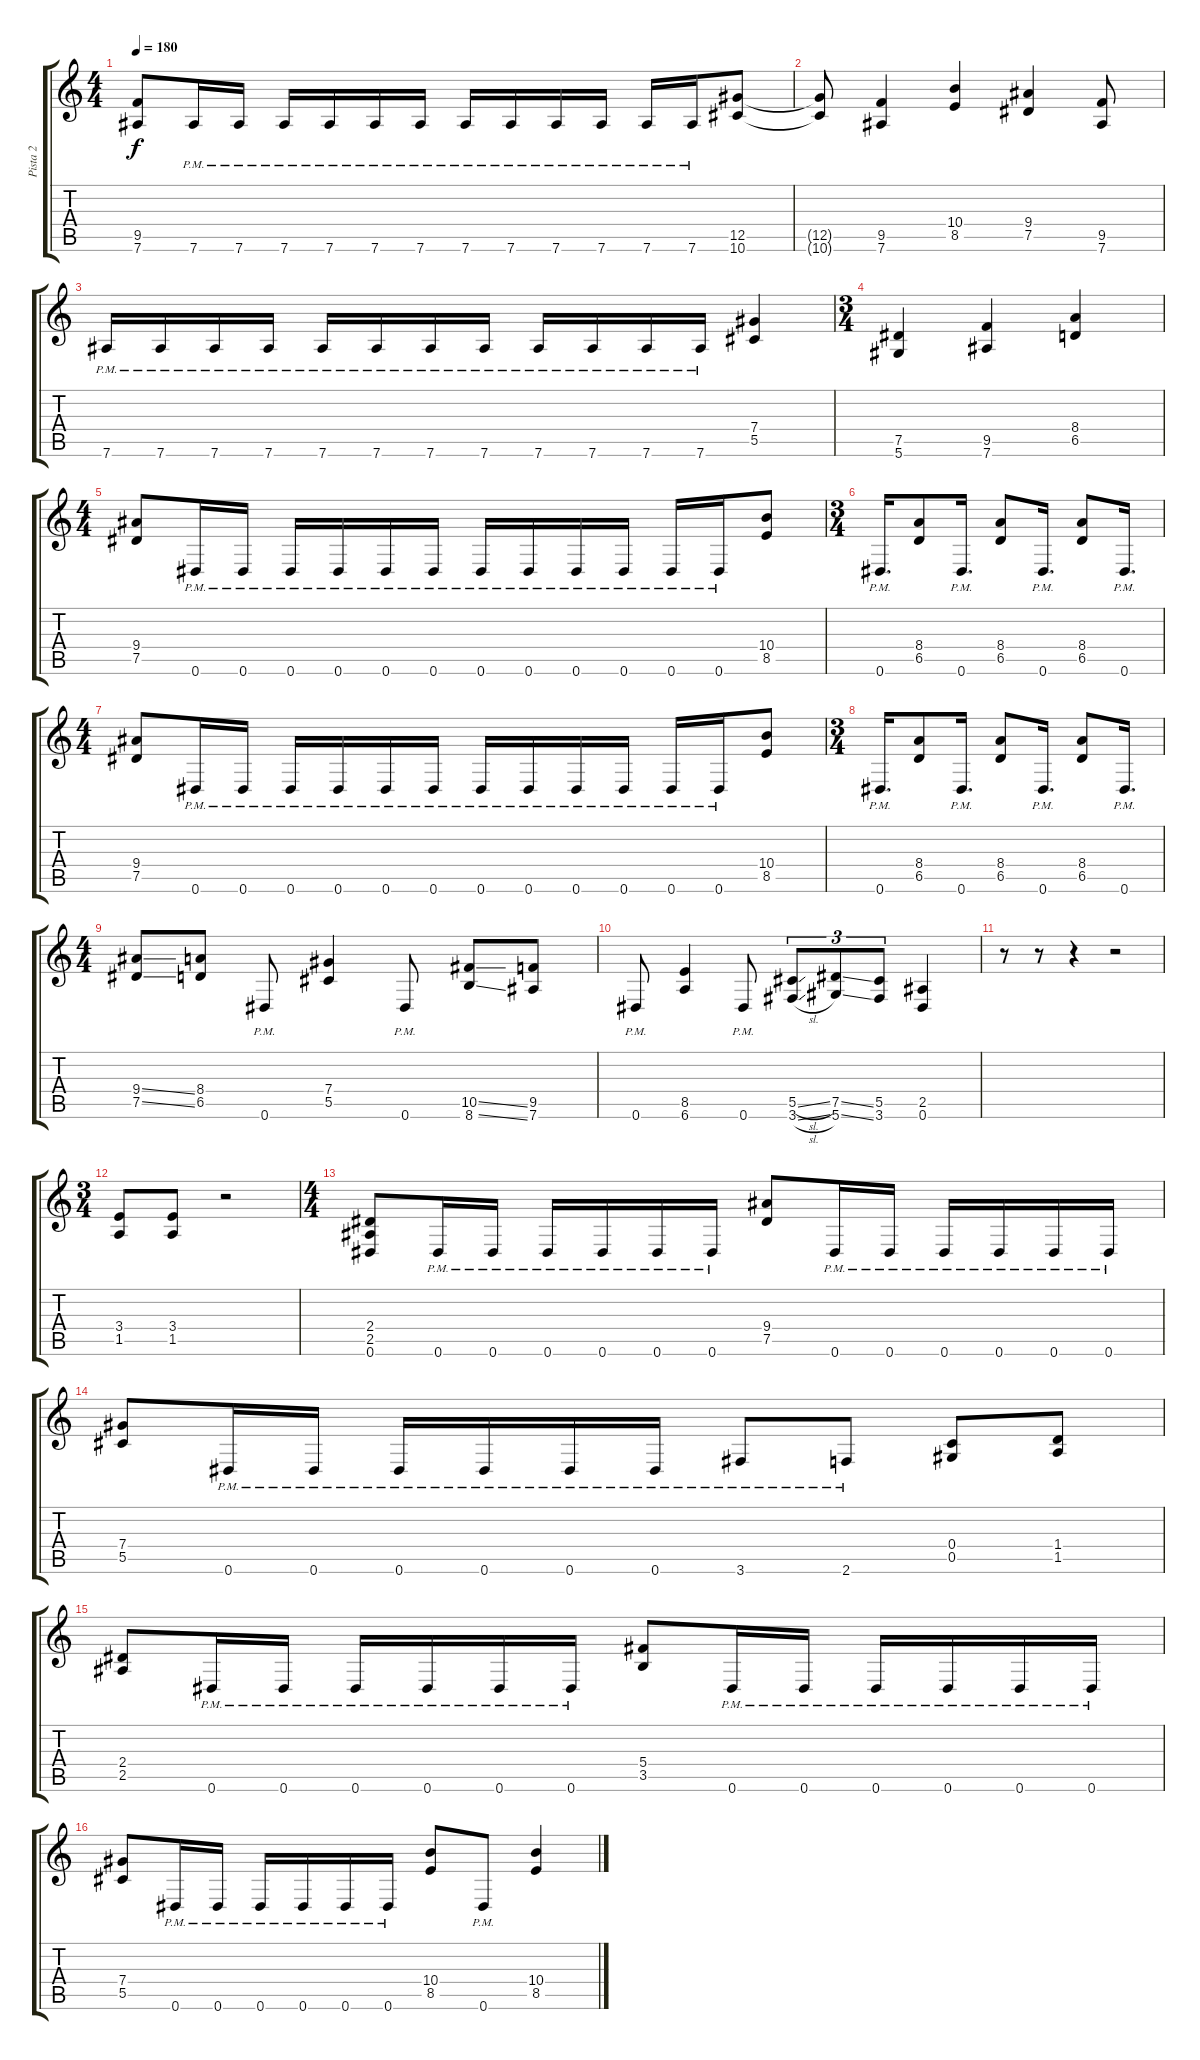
\track ("Pista 2" "Pista 2") {instrument distortionguitar}
\staff {score tabs}
\tuning (Eb4 Bb3 Gb3 Db3 Ab2 Eb2) {hide}
\ts (4 4)
\tempo 180
\clef g2
\ks c
(9.5 7.6).8{dy f} 7.6{pm}.16 7.6{pm}.16 7.6{pm}.16 7.6{pm}.16 7.6{pm}.16 7.6{pm}.16 7.6{pm}.16 7.6{pm}.16 7.6{pm}.16 7.6{pm}.16 7.6{pm}.16 7.6{pm}.16 (12.5 10.6).8 |
(12.5{t} 10.6{t}).8 (9.5 7.6).4 (10.4 8.5).4 (9.4 7.5).4 (9.5 7.6).8 |
7.6{pm}.16 7.6{pm}.16 7.6{pm}.16 7.6{pm}.16 7.6{pm}.16 7.6{pm}.16 7.6{pm}.16 7.6{pm}.16 7.6{pm}.16 7.6{pm}.16 7.6{pm}.16 7.6{pm}.16 (7.4 5.5).4 |
\ts (3 4)
(7.5 5.6).4 (9.5 7.6).4 (8.4 6.5).4 |
\ts (4 4)
(9.4 7.5).8 0.6{pm}.16 0.6{pm}.16 0.6{pm}.16 0.6{pm}.16 0.6{pm}.16 0.6{pm}.16 0.6{pm}.16 0.6{pm}.16 0.6{pm}.16 0.6{pm}.16 0.6{pm}.16 0.6{pm}.16 (10.4 8.5).8 |
\ts (3 4)
0.6{pm}.16{d} (8.4 6.5).8 0.6{pm}.16{d} (8.4 6.5).8 0.6{pm}.16{d} (8.4 6.5).8 0.6{pm}.16{d} |
\ts (4 4)
(9.4 7.5).8 0.6{pm}.16 0.6{pm}.16 0.6{pm}.16 0.6{pm}.16 0.6{pm}.16 0.6{pm}.16 0.6{pm}.16 0.6{pm}.16 0.6{pm}.16 0.6{pm}.16 0.6{pm}.16 0.6{pm}.16 (10.4 8.5).8 |
\ts (3 4)
0.6{pm}.16{d} (8.4 6.5).8 0.6{pm}.16{d} (8.4 6.5).8 0.6{pm}.16{d} (8.4 6.5).8 0.6{pm}.16{d} |
\ts (4 4)
(9.4{ss} 7.5{ss}).8 (8.4 6.5).8 0.6{pm}.8 (7.4 5.5).4 0.6{pm}.8 (10.5{ss} 8.6{ss}).8 (9.5 7.6).8 |
0.6{pm}.8 (8.5 6.6).4 0.6{pm}.8 (5.5{sl} 3.6{sl}).8{tu (3 2)} (7.5{ss} 5.6{ss}).8{tu (3 2)} (5.5 3.6).8{tu (3 2)} (2.5 0.6).4 |
r.8 r.8 r.4 r.2 |
\ts (3 4)
(3.4 1.5).8 (3.4 1.5).8 r.2 |
\ts (4 4)
(2.4 2.5 0.6).8 0.6{pm}.16 0.6{pm}.16 0.6{pm}.16 0.6{pm}.16 0.6{pm}.16 0.6{pm}.16 (9.4 7.5).8 0.6{pm}.16 0.6{pm}.16 0.6{pm}.16 0.6{pm}.16 0.6{pm}.16 0.6{pm}.16 |
(7.4 5.5).8 0.6{pm}.16 0.6{pm}.16 0.6{pm}.16 0.6{pm}.16 0.6{pm}.16 0.6{pm}.16 3.6{pm}.8 2.6{pm}.8 (0.4 0.5).8 (1.4 1.5).8 |
(2.4 2.5).8 0.6{pm}.16 0.6{pm}.16 0.6{pm}.16 0.6{pm}.16 0.6{pm}.16 0.6{pm}.16 (5.4 3.5).8 0.6{pm}.16 0.6{pm}.16 0.6{pm}.16 0.6{pm}.16 0.6{pm}.16 0.6{pm}.16 |
(7.4 5.5).8 0.6{pm}.16 0.6{pm}.16 0.6{pm}.16 0.6{pm}.16 0.6{pm}.16 0.6{pm}.16 (10.4 8.5).8 0.6{pm}.8 (10.4 8.5).4
